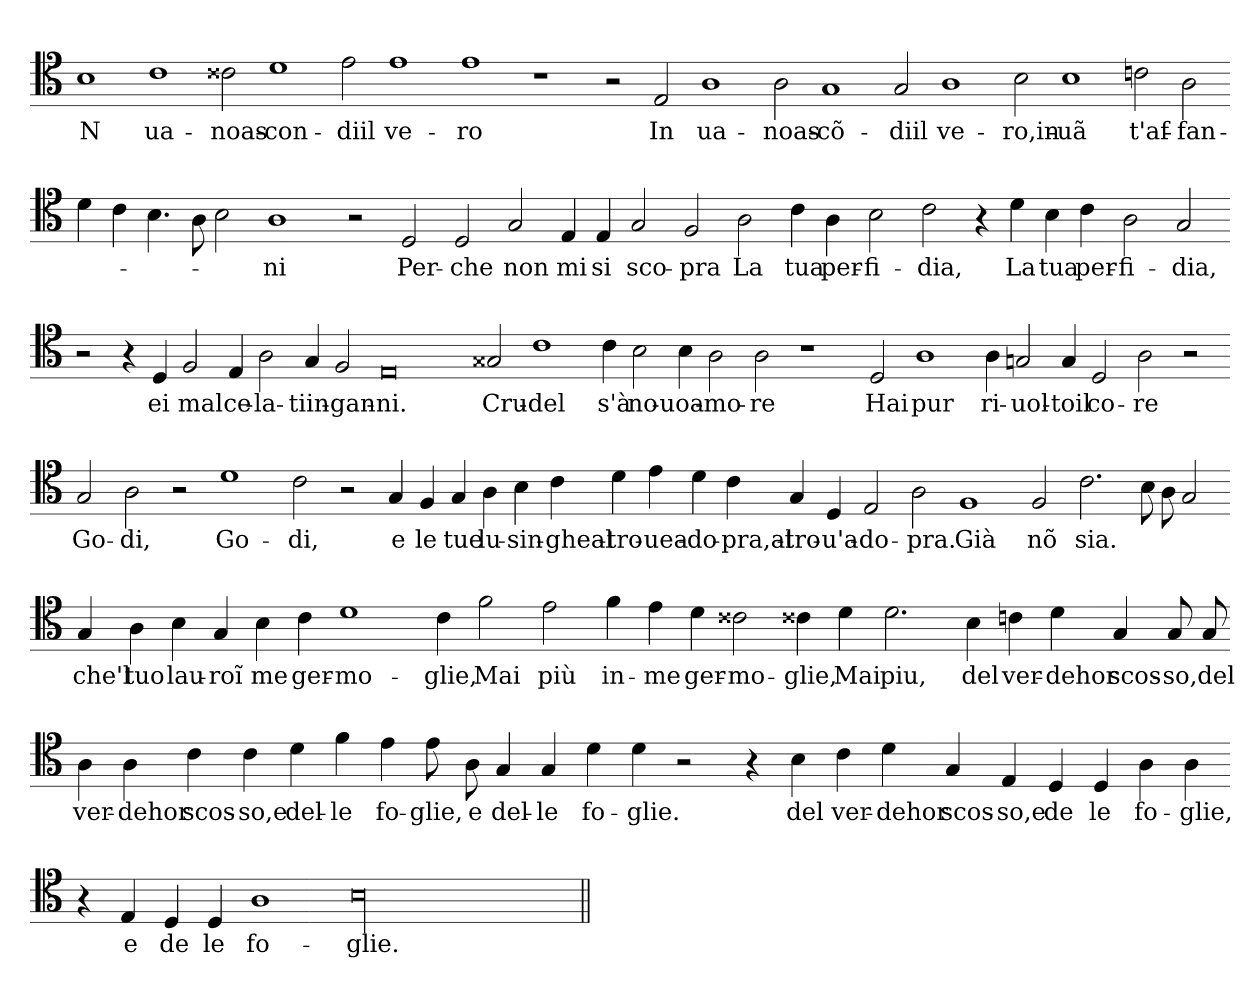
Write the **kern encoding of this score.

**kern	**text
*part1	*part1
*staff1	*staff1
*clefC4	*
*k[]	*
=	=
1B	N
1c	ua-
2c##X	noas-
1d	con-
2e	diil
1e	ve-
1e	ro
1r	.
2r	.
2E	In
1A	ua-
2A	noas-
1G	cõ-
2G	diil
1A	ve-
2B	ro,in-
1B	uã
2c	t'af-
2A	fan-
=-	=-
4d	.
4c	.
4.B	.
8A	.
2B	.
1A	ni
2r	.
2D	Per-
2D	che
2G	non
4E	mi
4E	si
2G	sco-
2F	pra
2A	La
4c	tua
4A	per-
2B	fi-
2c	dia,
4r	.
4d	La
4B	tua
4c	per-
2A	fi-
2G	dia,
=-	=-
2r	.
4r	.
4D	ei
2F	mal
4E	ce-
2A	la-
4G	tiin-
2F	gan-
0E	ni.
2G##X	Cru-
1c	del
4c	s'à
2B	no-
4B	uoa-
2A	mo-
2A	re
1r	.
2D	Hai
1A	pur
4A	ri-
2G	uol-
4G	toil
2D	co-
2A	re
2r	.
=-	=-
2G	Go-
2A	di,
2r	.
1d	Go-
2c	di,
2r	.
4G	e
4F	le
4G	tue
4A	lu-
4B	sin-
4c	gheal-
4d	tro-
4e	uea-
4d	do-
4c	pra,al-
4G	tro-
4D	u'a-
2E	do-
2A	pra.
1F	Già
2F	nõ
2.c	sia.
8B	.
8A\	.
2G	.
=-	=-
4G	che'l
4A	tuo
4B	lau-
4G	roĩ
4B	me
4c	ger-
1d	mo-
4c	glie,
2f	Mai
2e	più
4f	in-
4e	me
4d	ger-
2c##X	mo-
4c##X	glie,
4d	Mai
2.d	piu,
4B	del
4c	ver-
4d	dehor
4G	scos-
8G	so,
8G	del
=-	=-
4A	ver-
4A	dehor
4c	scos-
4c	so,e
4d	del-
4f	le
4e	fo-
8e	glie,
8A	e
4G	del-
4G	le
4d	fo-
4d	glie.
2r	.
4r	.
4B	del
4c	ver-
4d	dehor
4G	scos-
4E	so,e
4D	de
4D	le
4A	fo-
4A	glie,
=-	=-
4r	.
4E	e
4D	de
4D	le
1A	fo-
00B	glie.
=||	=||
*-	*-
